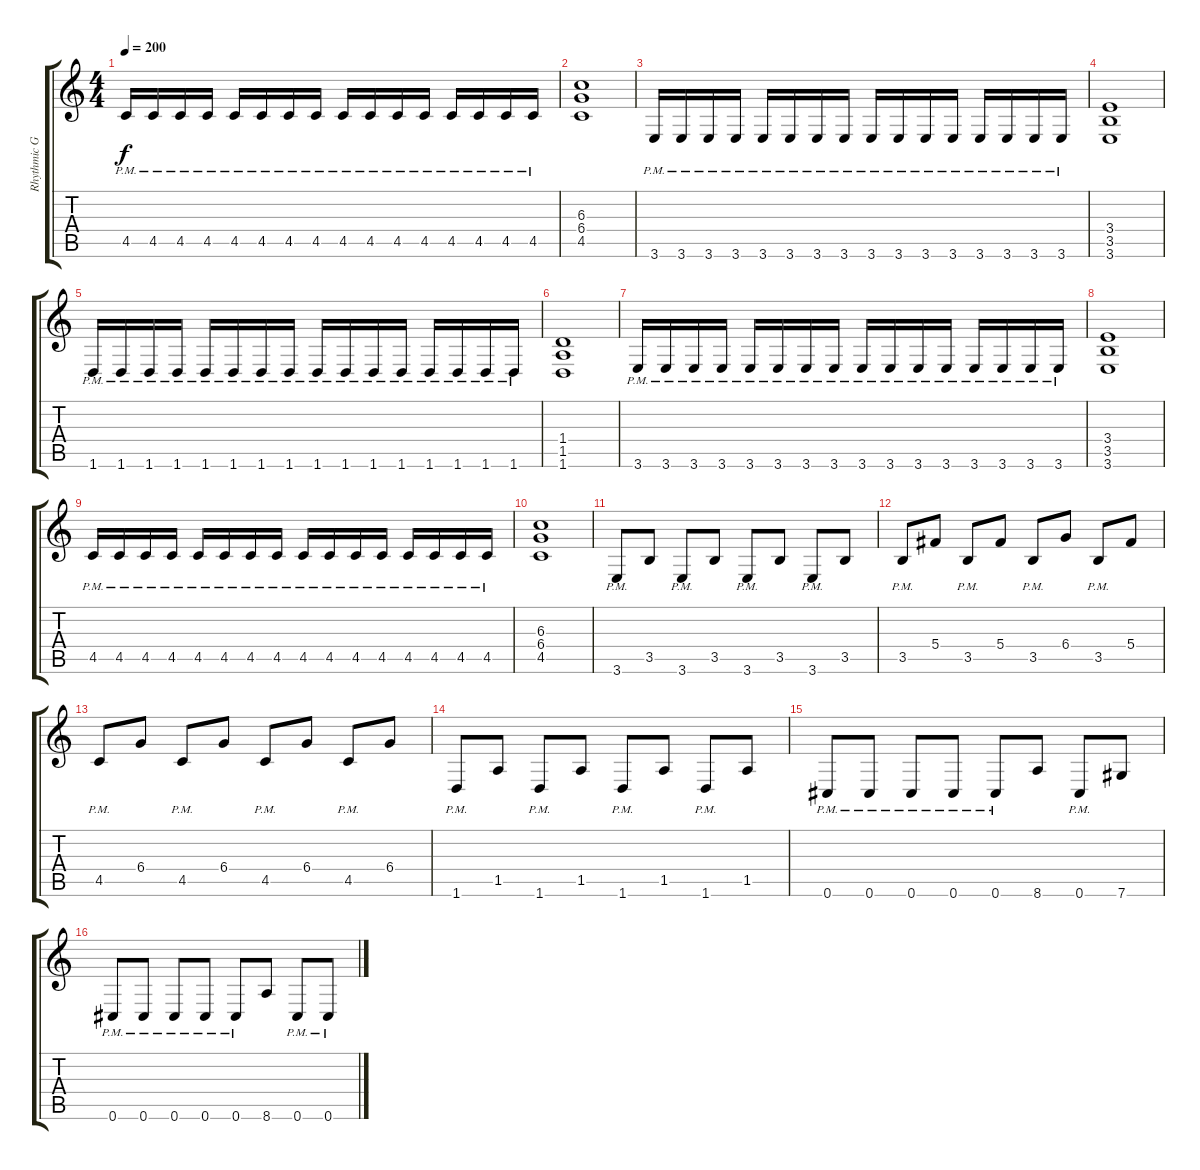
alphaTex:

\track ("Rhythmic Guitar" "Rhythmic G") {instrument distortionguitar}
\staff {score tabs}
\tuning (Eb4 Bb3 Gb3 Db3 Ab2 Db2) {hide}
\ts (4 4)
\tempo 200
\clef g2
\ks c
4.5{pm}.16{dy f} 4.5{pm}.16 4.5{pm}.16 4.5{pm}.16 4.5{pm}.16 4.5{pm}.16 4.5{pm}.16 4.5{pm}.16 4.5{pm}.16 4.5{pm}.16 4.5{pm}.16 4.5{pm}.16 4.5{pm}.16 4.5{pm}.16 4.5{pm}.16 4.5{pm}.16 |
(6.3 6.4 4.5).1 |
3.6{pm}.16 3.6{pm}.16 3.6{pm}.16 3.6{pm}.16 3.6{pm}.16 3.6{pm}.16 3.6{pm}.16 3.6{pm}.16 3.6{pm}.16 3.6{pm}.16 3.6{pm}.16 3.6{pm}.16 3.6{pm}.16 3.6{pm}.16 3.6{pm}.16 3.6{pm}.16 |
(3.4 3.5 3.6).1 |
1.6{pm}.16 1.6{pm}.16 1.6{pm}.16 1.6{pm}.16 1.6{pm}.16 1.6{pm}.16 1.6{pm}.16 1.6{pm}.16 1.6{pm}.16 1.6{pm}.16 1.6{pm}.16 1.6{pm}.16 1.6{pm}.16 1.6{pm}.16 1.6{pm}.16 1.6{pm}.16 |
(1.4 1.5 1.6).1 |
3.6{pm}.16 3.6{pm}.16 3.6{pm}.16 3.6{pm}.16 3.6{pm}.16 3.6{pm}.16 3.6{pm}.16 3.6{pm}.16 3.6{pm}.16 3.6{pm}.16 3.6{pm}.16 3.6{pm}.16 3.6{pm}.16 3.6{pm}.16 3.6{pm}.16 3.6{pm}.16 |
(3.4 3.5 3.6).1 |
4.5{pm}.16 4.5{pm}.16 4.5{pm}.16 4.5{pm}.16 4.5{pm}.16 4.5{pm}.16 4.5{pm}.16 4.5{pm}.16 4.5{pm}.16 4.5{pm}.16 4.5{pm}.16 4.5{pm}.16 4.5{pm}.16 4.5{pm}.16 4.5{pm}.16 4.5{pm}.16 |
(6.3 6.4 4.5).1 |
3.6{pm}.8 3.5.8 3.6{pm}.8 3.5.8 3.6{pm}.8 3.5.8 3.6{pm}.8 3.5.8 |
3.5{pm}.8 5.4.8 3.5{pm}.8 5.4.8 3.5{pm}.8 6.4.8 3.5{pm}.8 5.4.8 |
4.5{pm}.8 6.4.8 4.5{pm}.8 6.4.8 4.5{pm}.8 6.4.8 4.5{pm}.8 6.4.8 |
1.6{pm}.8 1.5.8 1.6{pm}.8 1.5.8 1.6{pm}.8 1.5.8 1.6{pm}.8 1.5.8 |
0.6{pm}.8 0.6{pm}.8 0.6{pm}.8 0.6{pm}.8 0.6{pm}.8 8.6.8 0.6{pm}.8 7.6.8 |
0.6{pm}.8 0.6{pm}.8 0.6{pm}.8 0.6{pm}.8 0.6{pm}.8 8.6.8 0.6{pm}.8 0.6{pm}.8
